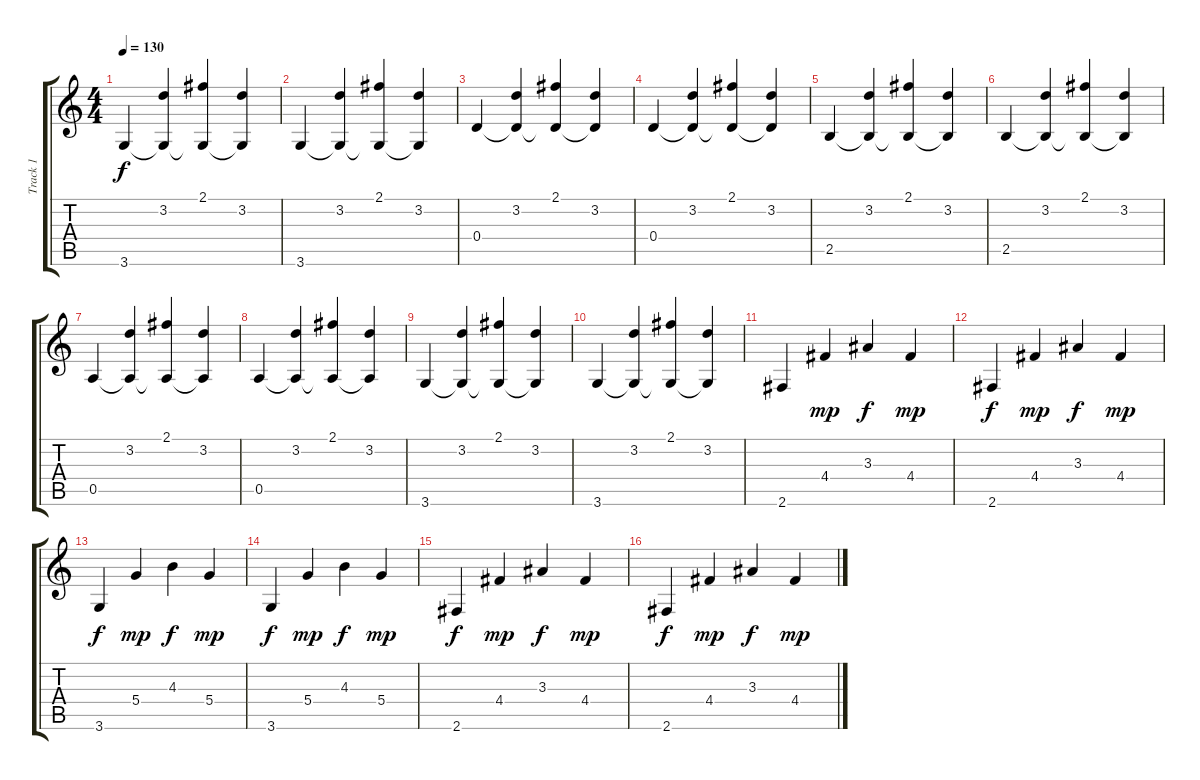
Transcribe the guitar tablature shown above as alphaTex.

\track ("Track 1" "Track 1") {instrument overdrivenguitar}
\staff {score tabs}
\tuning (E4 B3 G3 D3 A2 E2) {hide}
\ts (4 4)
\tempo 130
\clef g2
\ks c
3.6.4{dy f} (3.2 3.6{t}).4 (2.1 3.6{t}).4 (3.2 3.6{t}).4 |
3.6.4 (3.2 3.6{t}).4 (2.1 3.6{t}).4 (3.2 3.6{t}).4 |
0.4.4 (3.2 0.4{t}).4 (2.1 0.4{t}).4 (3.2 0.4{t}).4 |
0.4.4 (3.2 0.4{t}).4 (2.1 0.4{t}).4 (3.2 0.4{t}).4 |
2.5.4 (3.2 2.5{t}).4 (2.1 2.5{t}).4 (3.2 2.5{t}).4 |
2.5.4 (3.2 2.5{t}).4 (2.1 2.5{t}).4 (3.2 2.5{t}).4 |
0.5.4 (3.2 0.5{t}).4 (2.1 0.5{t}).4 (3.2 0.5{t}).4 |
0.5.4 (3.2 0.5{t}).4 (2.1 0.5{t}).4 (3.2 0.5{t}).4 |
3.6.4 (3.2 3.6{t}).4 (2.1 3.6{t}).4 (3.2 3.6{t}).4 |
3.6.4 (3.2 3.6{t}).4 (2.1 3.6{t}).4 (3.2 3.6{t}).4 |
2.6.4{instrument electricguitarclean} 4.4.4{dy mp} 3.3.4{dy f} 4.4.4{dy mp} |
2.6.4{dy f instrument electricguitarclean} 4.4.4{dy mp} 3.3.4{dy f} 4.4.4{dy mp} |
3.6.4{dy f instrument electricguitarclean} 5.4.4{dy mp} 4.3.4{dy f} 5.4.4{dy mp} |
3.6.4{dy f instrument electricguitarclean} 5.4.4{dy mp} 4.3.4{dy f} 5.4.4{dy mp} |
2.6.4{dy f instrument electricguitarclean} 4.4.4{dy mp} 3.3.4{dy f} 4.4.4{dy mp} |
2.6.4{dy f instrument electricguitarclean} 4.4.4{dy mp} 3.3.4{dy f} 4.4.4{dy mp}
